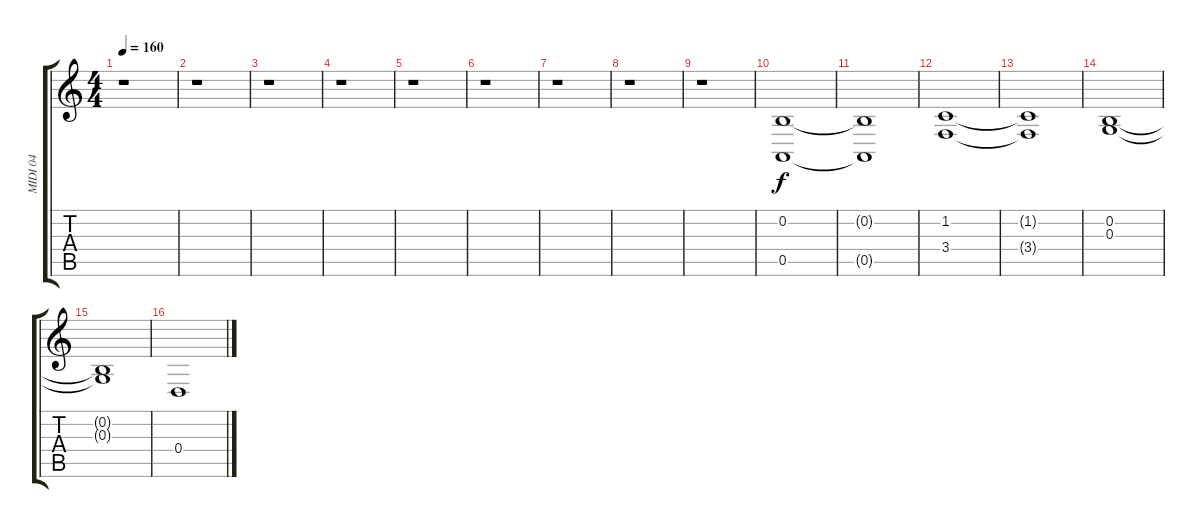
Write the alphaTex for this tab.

\track ("MIDI 04" "MIDI 04") {instrument stringensemble2}
\staff {score tabs}
\tuning (E4 B3 G3 D3 A2 E2) {hide}
\ts (4 4)
\tempo 160
\clef g2
\ks c
r.1{dy f} |
r.1 |
r.1 |
r.1 |
r.1 |
r.1 |
r.1 |
r.1 |
r.1 |
(0.2 0.5).1 |
(0.2{t} 0.5{t}).1 |
(1.2 3.4).1 |
(1.2{t} 3.4{t}).1 |
(0.2 0.3).1 |
(0.2{t} 0.3{t}).1 |
0.4.1
